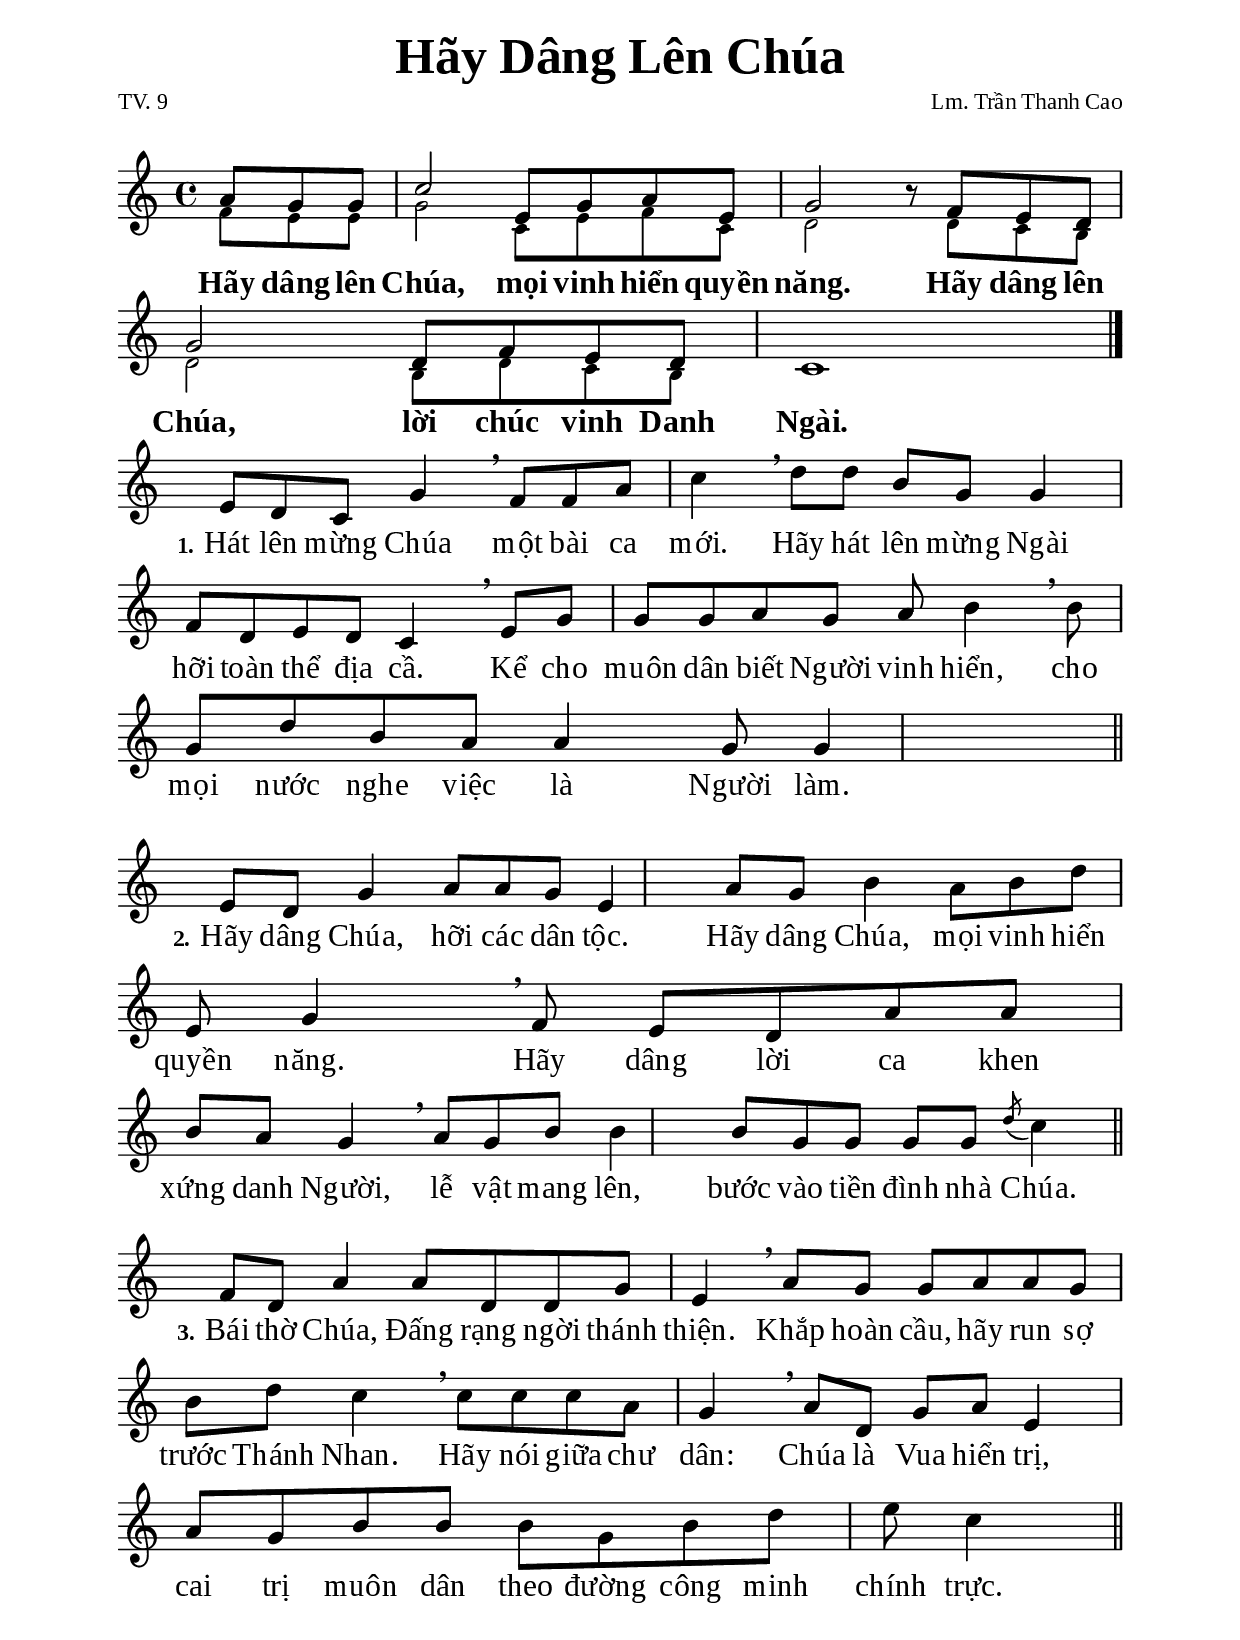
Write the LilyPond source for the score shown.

% Cài đặt chung
\version "2.20.0"
\include "english.ly"

\header {
  title = \markup { \fontsize #3 "Hãy Dâng Lên Chúa" }
  poet = "TV. 9"
  composer = "Lm. Trần Thanh Cao"
  arranger = " "
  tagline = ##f
}

\paper {
  #(set-paper-size "a4")
  top-margin = 10\mm
  bottom-margin = 10\mm
  left-margin = 20\mm
  right-margin = 20\mm
  indent = #0
  #(define fonts
    (make-pango-font-tree
      "Liberation Serif"
      "Liberation Serif"
      "Liberation Serif"
      (/ 20 20)))
  page-count = #1
}

% Nhạc điệp khúc
nhacDiepKhucSop = \relative c'' {
  \partial 4. a8 g g |
  c2 e,8 g a e |
  g2 r8 f e d |
  g2 d8 f e d |
  c1 \bar "|."
}

nhacDiepKhucBas = \relative c' {
  \partial 4. f8 e e |
  g2 c,8 e f c |
  d2 r8 d c b |
  d2 b8 d c b
}

% Nhạc phiên khúc
nhacPhienKhucMot = \relative c' {
  e8 d c g'4 \breathe
  f8 f a c4 \breathe
  d8 d b g g4
  f8 d e d c4 \breathe
  e8 g g g a g a b4 \breathe
  b8 g d' b a a4 g8 g4 \bar "||"
}

nhacPhienKhucHai = \relative c' {
  e8 d g4 a8 a g e4
  a8 g b4 a8 b d e, g4 \breathe
  f8 e d a' a b a g4 \breathe
  a8 g b b4 b8 g g g g \acciaccatura d'8 c4 \bar "||"
}

nhacPhienKhucBa = \relative c' {
  f8 d a'4 a8 d, d g e4 \breathe
  a8 g g a a g b d c4 \breathe
  c8 c c a g4 \breathe
  a8 d, g a e4
  a8 g b b b g b d e c4 \bar "||"
}

% Lời điệp khúc
loiDiepKhuc = \lyricmode {
  Hãy dâng lên Chúa, mọi vinh hiển quyền năng.
  Hãy dâng lên Chúa, lời chúc vinh Danh Ngài.
}

% Lời phiên khúc
loiPhienKhucMot = \lyricmode {
  \set stanza = #"1."
  Hát lên mừng Chúa một bài ca mới.
  Hãy hát lên mừng Ngài hỡi toàn thể địa cầ.
  Kể cho muôn dân biết Người vinh hiển,
  cho mọi nước nghe việc là Người làm.
}

loiPhienKhucHai = \lyricmode {
  \set stanza = #"2."
  Hãy dâng Chúa, hỡi các dân tộc.
  Hãy dâng Chúa, mọi vinh hiển quyền năng.
  Hãy dâng lời ca khen xứng danh Người,
  lễ vật mang lên, bước vào tiền đình nhà Chúa.
}

loiPhienKhucBa = \lyricmode {
  \set stanza = #"3."
  Bái thờ Chúa, Đấng rạng ngời thánh thiện.
  Khắp hoàn cầu, hãy run sợ trước Thánh Nhan.
  Hãy nói giữa chư dân:
  Chúa là Vua hiển trị,
  cai trị muôn dân theo đường công minh chính trực.
}

% Dàn trang
\score {
  \new ChoirStaff <<
    \new Staff = diepKhuc \with {
        \consists "Merge_rests_engraver"
        \magnifyStaff #(magstep +1)
      }
      <<
      \new Voice = beSop {
        \voiceOne \key c \major \time 4/4 \nhacDiepKhucSop
      }
      \new Voice = beBas {
        \override NoteHead.font-size = #-2
        \voiceTwo \key c \major \time 4/4 \nhacDiepKhucBas
      }
    >>
    \new Lyrics \lyricsto beSop \loiDiepKhuc
  >>
  \layout {
    \override Lyrics.LyricText.font-series = #'bold
    \override Lyrics.LyricText.font-size = #+3
    \override Lyrics.LyricSpace.minimum-distance = #0.5
    \override Score.BarNumber.break-visibility = ##(#f #f #f)
  }
}

\score {
  \new ChoirStaff <<
    \new Staff = phienKhuc \with {
        \magnifyStaff #(magstep +1)
      }
      <<
      \new Voice = beSop {
        \key c \major \time 4/4 \nhacPhienKhucMot
      }
    >>
    \new Lyrics \lyricsto beSop \loiPhienKhucMot
  >>
  \layout {
    \override Staff.TimeSignature.transparent = ##t
    \override Lyrics.LyricText.font-size = #+3
    \override Lyrics.LyricSpace.minimum-distance = #0.5
    \override Score.BarNumber.break-visibility = ##(#f #f #f)
    \set Score.barAlways = ##t
    \set Score.defaultBarType = ""
  } 
}

\score {
  \new ChoirStaff <<
    \new Staff = phienKhuc \with {
        \magnifyStaff #(magstep +1)
      }
      <<
      \new Voice = beSop {
        \key c \major \time 4/4 \nhacPhienKhucHai
      }
    >>
    \new Lyrics \lyricsto beSop \loiPhienKhucHai
  >>
  \layout {
    \override Staff.TimeSignature.transparent = ##t
    \override Lyrics.LyricText.font-size = #+3
    \override Lyrics.LyricSpace.minimum-distance = #0.5
    \override Score.BarNumber.break-visibility = ##(#f #f #f)
    \set Score.barAlways = ##t
    \set Score.defaultBarType = ""
  } 
}

\score {
  \new ChoirStaff <<
    \new Staff = phienKhuc \with {
        \magnifyStaff #(magstep +1)
      }
      <<
      \new Voice = beSop {
        \key c \major \time 4/4 \nhacPhienKhucBa
      }
    >>
    \new Lyrics \lyricsto beSop \loiPhienKhucBa
  >>
  \layout {
    \override Staff.TimeSignature.transparent = ##t
    \override Lyrics.LyricText.font-size = #+3
    \override Lyrics.LyricSpace.minimum-distance = #0.5
    \override Score.BarNumber.break-visibility = ##(#f #f #f)
    \set Score.barAlways = ##t
    \set Score.defaultBarType = ""
  } 
}
